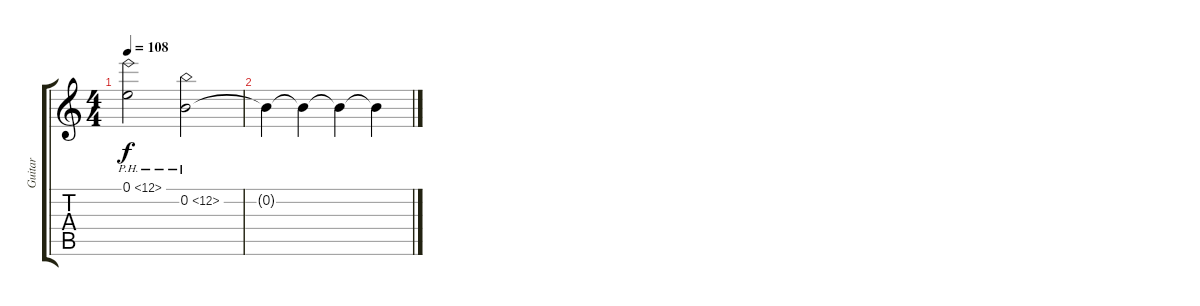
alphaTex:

\track ("Guitar" "Guitar") {instrument acousticguitarsteel}
\staff {score tabs}
\tuning (E4 B3 G3 D3 A2 E2) {hide}
\ts (4 4)
\tempo 108
\clef g2
\ks c
0.1{ph 12}.2{dy f volume 10} 0.2{ph 12}.2 |
0.2{t}.4{volume 8} 0.2{t}.4{volume 6} 0.2{t}.4{volume 4} 0.2{t}.4{volume 2}
